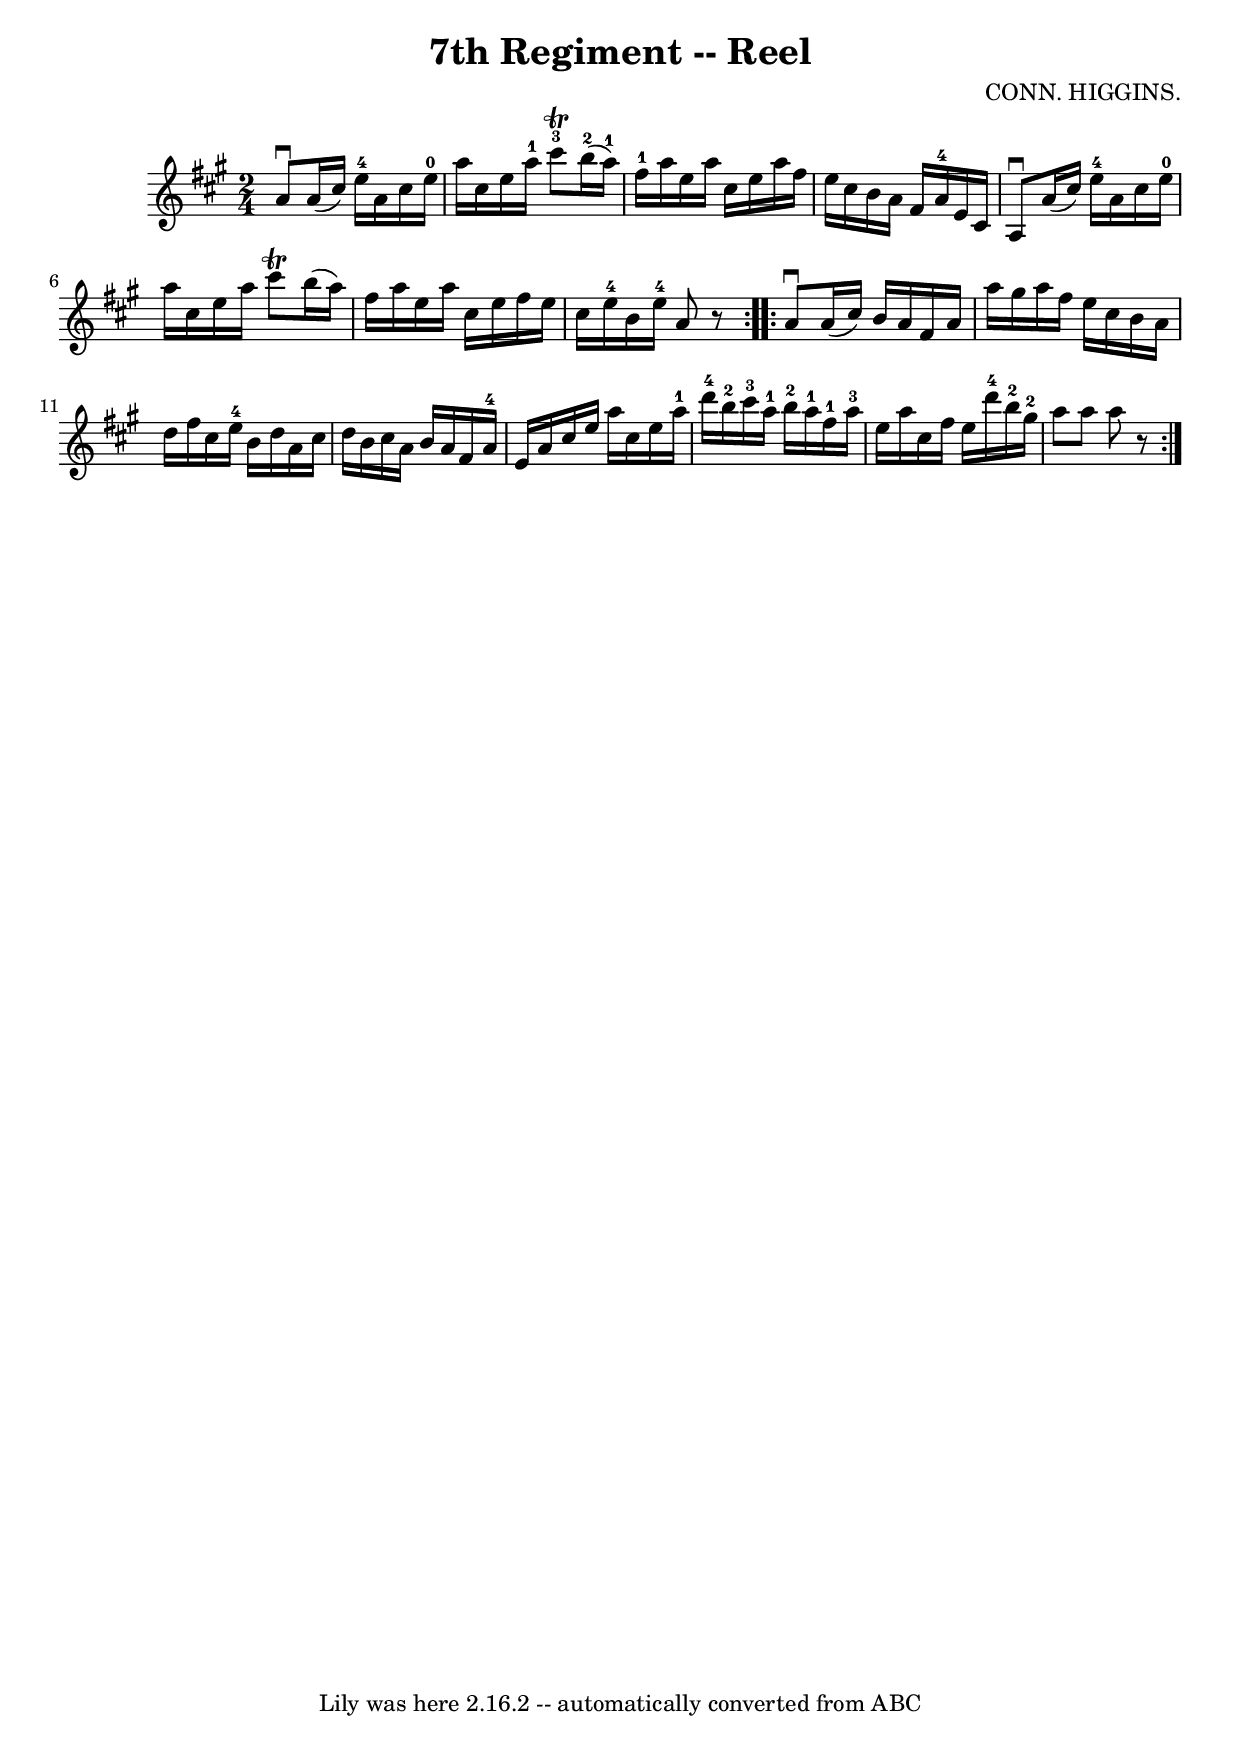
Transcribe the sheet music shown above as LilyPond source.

\version "2.7.40"
\include "Mammoth.ily"
\header {
	book = "Ryan's Mammoth Collection"
	composer = "CONN. HIGGINS."
	crossRefNumber = "1"
	footnotes = "\\\\Similar to Flowing Tide Hornpipe\\\\363"
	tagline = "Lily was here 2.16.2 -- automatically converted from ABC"
	title = "7th Regiment -- Reel"
}
voicedefault =  {
\set Score.defaultBarType = "empty"

\repeat volta 2 {
\time 2/4 \key a \major a'8^\downbow a'16 (cis''16) e''16-4   
a'16 cis''16 e''16-0   |
 a''16 cis''16 e''16 a''16 
-1 cis'''8-3^\trill b''16-2(a''16-1)   |
     
fis''16-1 a''16 e''16 a''16 cis''16 e''16 a''16 fis''16  
  |
 e''16 cis''16 b'16 a'16 fis'16 a'16-4 e'16   
 cis'16    |
 a8^\downbow a'16 (cis''16) e''16-4   
a'16 cis''16 e''16-0   |
 a''16 cis''16 e''16 a''16   
 cis'''8^\trill b''16 (a''16)   |
 fis''16 a''16 e''16   
 a''16 cis''16 e''16 fis''16 e''16    |
 cis''16 e''16 
-4 b'16 e''16-4 a'8    r8   }     \repeat volta 2 { a'8^\downbow 
 a'16 (cis''16) b'16 a'16 fis'16 a'16    |
 a''16    
gis''16 a''16 fis''16 e''16 cis''16 b'16 a'16    |
   
d''16 fis''16 cis''16 e''16-4 b'16 d''16 a'16 cis''16    
|
 d''16 b'16 cis''16 a'16 b'16 a'16 fis'16 a'16 
-4   |
 e'16 a'16 cis''16 e''16 a''16 cis''16    
e''16 a''16-1   |
 d'''16-4 b''16-2 cis'''16-3   
a''16-1 b''16-2 a''16-1 fis''16-1 a''16-3   |
   
 e''16 a''16 cis''16 fis''16 e''16 d'''16-4 b''16-2   
gis''16-2   |
 a''8 a''8 a''8    r8   }   
}

\score{
    <<

	\context Staff="default"
	{
	    \voicedefault 
	}

    >>
	\layout {
	}
	\midi {}
}
